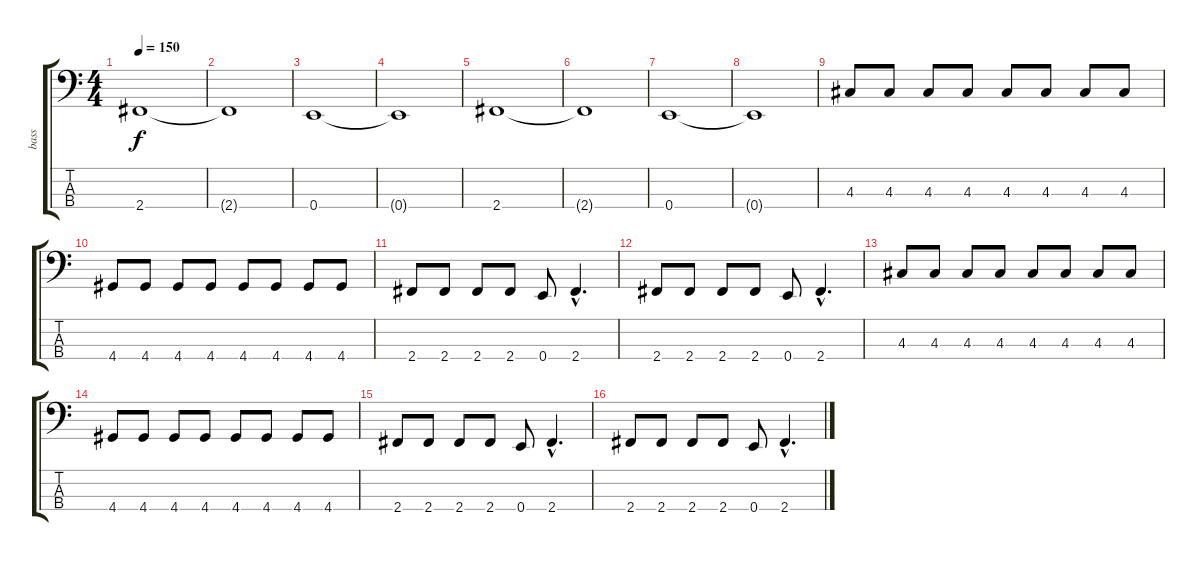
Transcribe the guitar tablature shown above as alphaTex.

\track ("bass" "bass") {instrument electricbassfinger}
\staff {score tabs}
\tuning (G2 D2 A1 E1) {hide}
\ts (4 4)
\tempo 150
\clef f4
\ks c
2.4.1{dy f} |
2.4{t}.1 |
0.4.1 |
0.4{t}.1 |
2.4.1 |
2.4{t}.1 |
0.4.1 |
0.4{t}.1 |
4.3.8 4.3.8 4.3.8 4.3.8 4.3.8 4.3.8 4.3.8 4.3.8 |
4.4.8 4.4.8 4.4.8 4.4.8 4.4.8 4.4.8 4.4.8 4.4.8 |
2.4.8 2.4.8 2.4.8 2.4.8 0.4.8 2.4{hac}.4{d} |
2.4.8 2.4.8 2.4.8 2.4.8 0.4.8 2.4{hac}.4{d} |
4.3.8 4.3.8 4.3.8 4.3.8 4.3.8 4.3.8 4.3.8 4.3.8 |
4.4.8 4.4.8 4.4.8 4.4.8 4.4.8 4.4.8 4.4.8 4.4.8 |
2.4.8 2.4.8 2.4.8 2.4.8 0.4.8 2.4{hac}.4{d} |
2.4.8 2.4.8 2.4.8 2.4.8 0.4.8 2.4{hac}.4{d}
